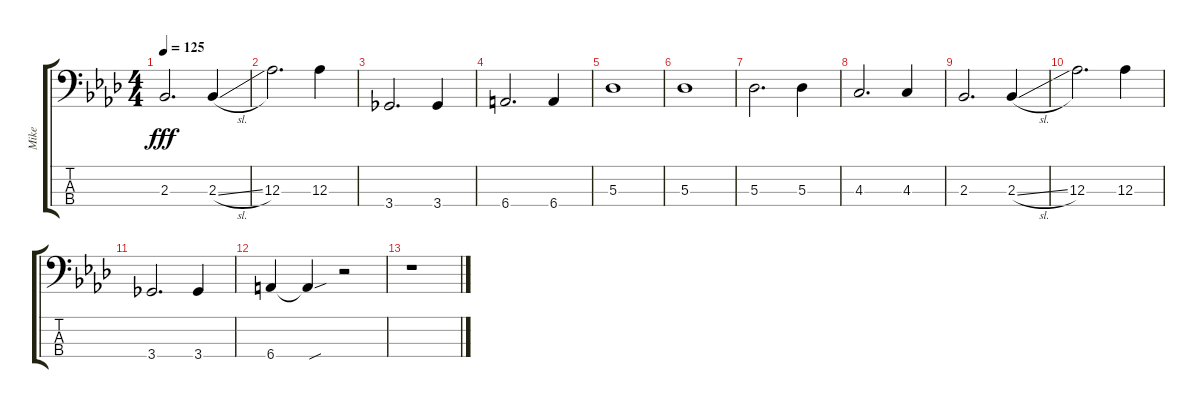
\track ("Mike" "Mike") {instrument electricbasspick}
\staff {score tabs}
\tuning (Gb2 Db2 Ab1 Eb1) {hide}
\ts (4 4)
\tempo 125
\clef f4
\ks ab
2.3.2{d dy fff} 2.3{sl}.4 |
12.3.2{d} 12.3.4 |
3.4.2{d} 3.4.4 |
6.4.2{d} 6.4.4 |
5.3.1 |
5.3.1 |
5.3.2{d} 5.3.4 |
4.3.2{d} 4.3.4 |
2.3.2{d} 2.3{sl}.4 |
12.3.2{d} 12.3.4 |
3.4.2{d} 3.4.4 |
6.4.4 6.4{sou t}.4 r.2 |
r.1
